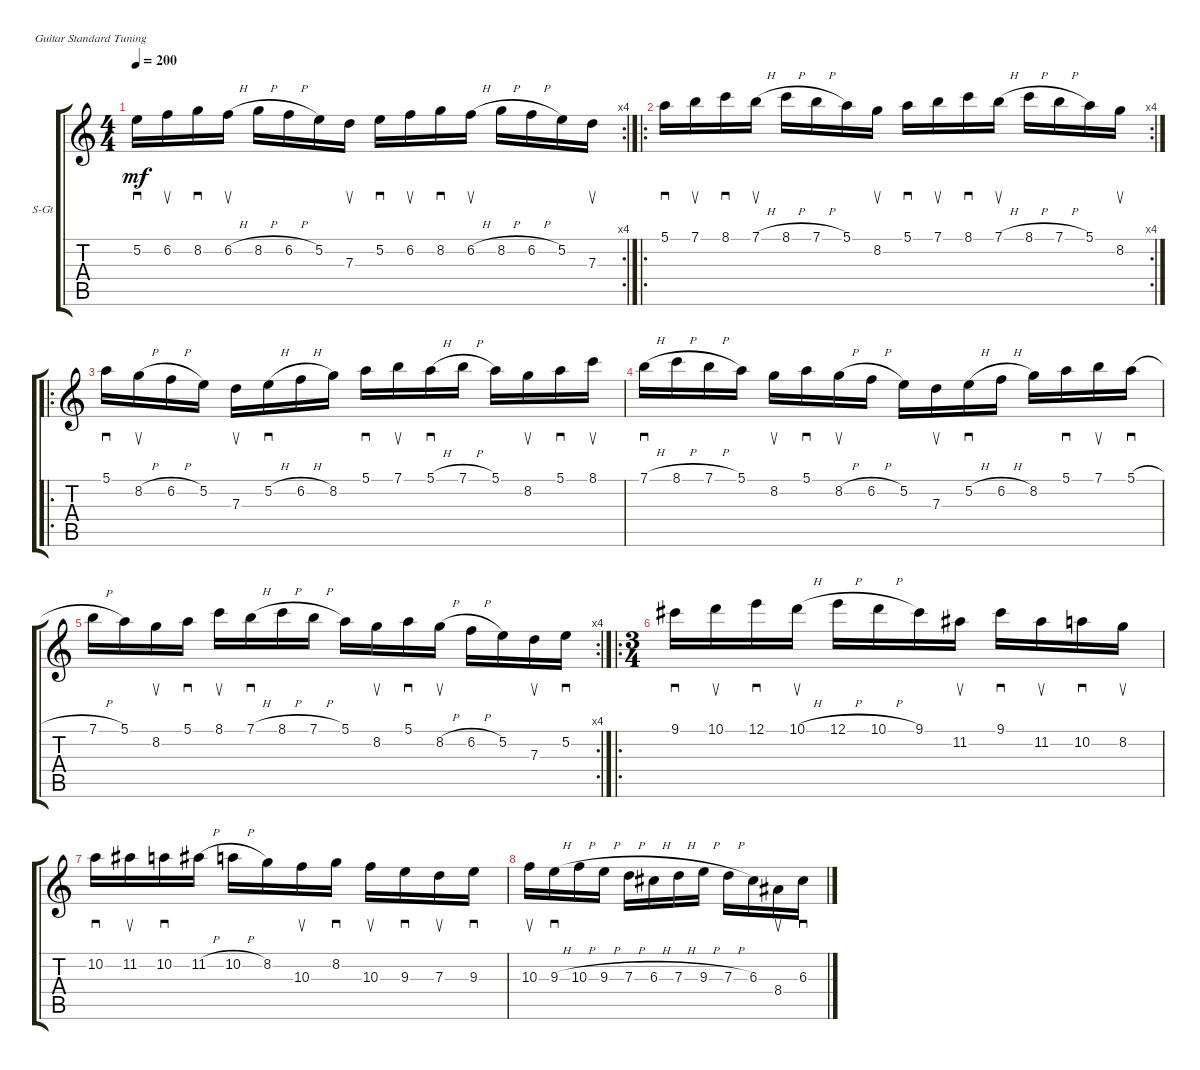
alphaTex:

\defaultSystemsLayout 4
\bracketExtendMode groupsimilarinstruments
\firstSystemTrackNameOrientation horizontal
\otherSystemsTrackNameOrientation horizontal
\track ("Electric Guitar" "S-Gt") {instrument acousticguitarsteel}
\staff {score tabs}
\tuning (E4 B3 G3 D3 A2 E2)
\rc 4
\ts (4 4)
\tempo 200
\clef g2
\ks c
5.2.16{sd dy mf instrument acousticguitarsteel} 6.2.16{su} 8.2.16{sd} 6.2{h}.16{su} 8.2{h}.16 6.2{h}.16 5.2.16 7.3.16{su} 5.2.16{sd} 6.2.16{su} 8.2.16{sd} 6.2{h}.16{su} 8.2{h}.16 6.2{h}.16 5.2.16 7.3.16{su} |
\ro
\rc 4
5.1.16{sd} 7.1.16{su} 8.1.16{sd} 7.1{h}.16{su} 8.1{h}.16 7.1{h}.16 5.1.16 8.2.16{su} 5.1.16{sd} 7.1.16{su} 8.1.16{sd} 7.1{h}.16{su} 8.1{h}.16 7.1{h}.16 5.1.16 8.2.16{su} |
\ro
5.1.16{sd} 8.2{h}.16{su} 6.2{h}.16 5.2.16 7.3.16{su} 5.2{h}.16{sd} 6.2{h}.16 8.2.16 5.1.16{sd} 7.1.16{su} 5.1{h}.16{sd} 7.1{h}.16 5.1.16 8.2.16{su} 5.1.16{sd} 8.1.16{su} |
7.1{h}.16{sd} 8.1{h}.16 7.1{h}.16 5.1.16 8.2.16{su} 5.1.16{sd} 8.2{h}.16{su} 6.2{h}.16 5.2.16 7.3.16{su} 5.2{h}.16{sd} 6.2{h}.16 8.2.16 5.1.16{sd} 7.1.16{su} 5.1{h}.16{sd} |
\rc 4
7.1{h}.16 5.1.16 8.2.16{su} 5.1.16{sd} 8.1.16{su} 7.1{h}.16{sd} 8.1{h}.16 7.1{h}.16 5.1.16 8.2.16{su} 5.1.16{sd} 8.2{h}.16{su} 6.2{h}.16 5.2.16 7.3.16{su} 5.2.16{sd} |
\ro
\ts (3 4)
9.1.16{sd} 10.1.16{su} 12.1.16{sd} 10.1{h}.16{su} 12.1{h}.16 10.1{h}.16 9.1.16 11.2.16{su} 9.1.16{sd} 11.2.16{su} 10.2.16{sd} 8.2.16{su} |
10.2.16{sd} 11.2.16{su} 10.2.16{sd} 11.2{h}.16 10.2{h}.16 8.2.16 10.3.16{su} 8.2.16{sd} 10.3.16{su} 9.3.16{sd} 7.3.16{su} 9.3.16{sd} |
10.3.16{su} 9.3{h}.16{sd} 10.3{h}.16 9.3{h}.16 7.3{h}.16 6.3{h}.16 7.3{h}.16 9.3{h}.16 7.3{h}.16 6.3.16 8.4.16{su} 6.3.16{sd}
